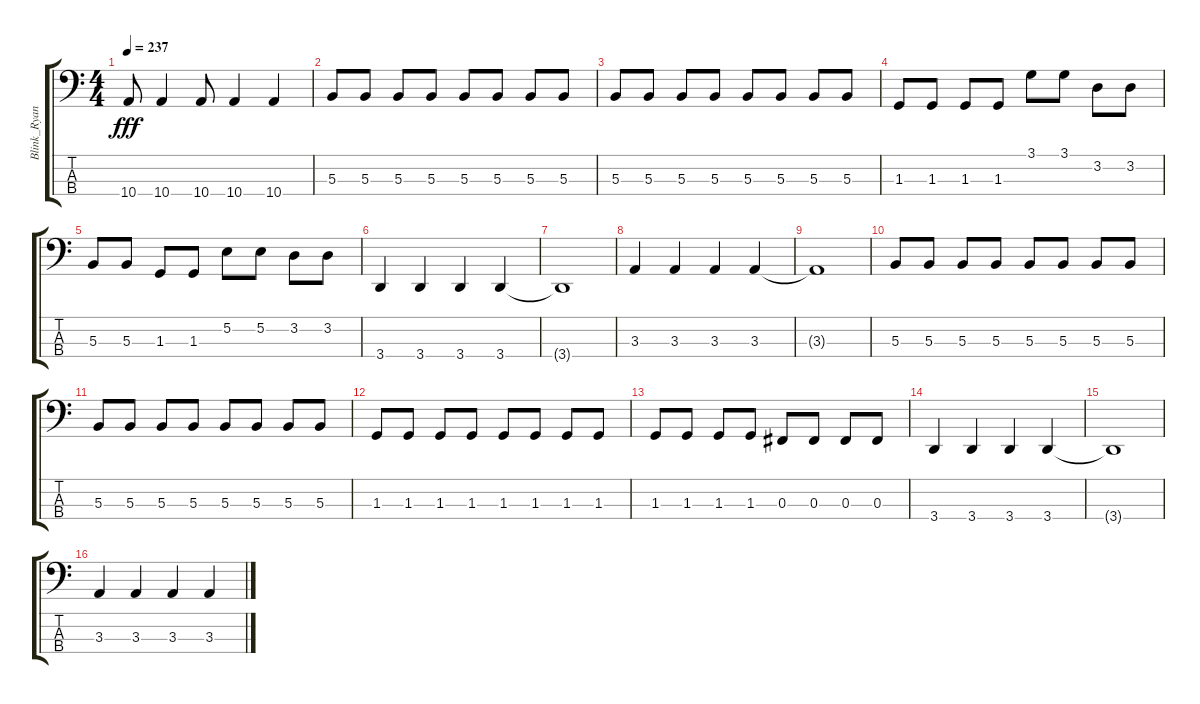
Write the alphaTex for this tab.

\track ("Blink_Ryan" "Blink_Ryan") {instrument electricbasspick}
\staff {score tabs}
\tuning (E2 B1 Gb1 B0) {hide}
\ts (4 4)
\tempo 237
\clef f4
\ks c
10.4{t}.8{dy fff} 10.4.4 10.4.8 10.4.4 10.4.4 |
5.3.8 5.3.8 5.3.8 5.3.8 5.3.8 5.3.8 5.3.8 5.3.8 |
5.3.8 5.3.8 5.3.8 5.3.8 5.3.8 5.3.8 5.3.8 5.3.8 |
1.3.8 1.3.8 1.3.8 1.3.8 3.1.8 3.1.8 3.2.8 3.2.8 |
5.3.8 5.3.8 1.3.8 1.3.8 5.2.8 5.2.8 3.2.8 3.2.8 |
3.4.4 3.4.4 3.4.4 3.4.4 |
3.4{t}.1 |
3.3.4 3.3.4 3.3.4 3.3.4 |
3.3{t}.1 |
5.3.8 5.3.8 5.3.8 5.3.8 5.3.8 5.3.8 5.3.8 5.3.8 |
5.3.8 5.3.8 5.3.8 5.3.8 5.3.8 5.3.8 5.3.8 5.3.8 |
1.3.8 1.3.8 1.3.8 1.3.8 1.3.8 1.3.8 1.3.8 1.3.8 |
1.3.8 1.3.8 1.3.8 1.3.8 0.3.8 0.3.8 0.3.8 0.3.8 |
3.4.4 3.4.4 3.4.4 3.4.4 |
3.4{t}.1 |
3.3.4 3.3.4 3.3.4 3.3.4
